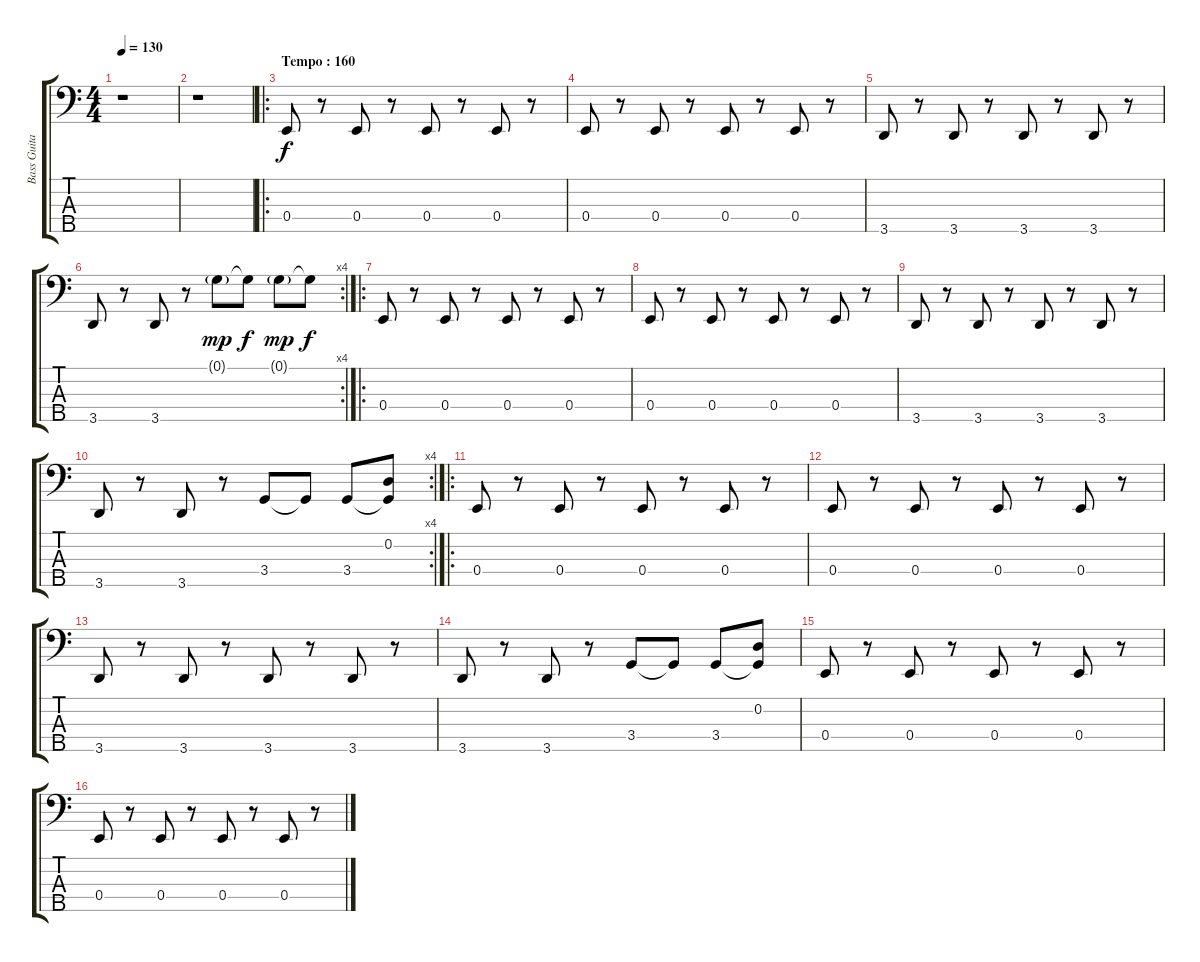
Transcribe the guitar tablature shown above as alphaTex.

\track ("Bass Guitar" "Bass Guita") {instrument electricbassfinger}
\staff {score tabs}
\tuning (G2 D2 A1 E1 B0) {hide}
\ts (4 4)
\tempo 130
\clef f4
\ks c
r.1{dy f} |
r.1 |
\ro
\section ("" "Tempo : 160")
0.4.8 r.8 0.4.8 r.8 0.4.8 r.8 0.4.8 r.8 |
0.4.8 r.8 0.4.8 r.8 0.4.8 r.8 0.4.8 r.8 |
3.5.8 r.8 3.5.8 r.8 3.5.8 r.8 3.5.8 r.8 |
\rc 4
3.5.8 r.8 3.5.8 r.8 0.1{g}.8{dy mp} 0.1{t}.8{dy f} 0.1{g}.8{dy mp} 0.1{t}.8{dy f} |
\ro
0.4.8 r.8 0.4.8 r.8 0.4.8 r.8 0.4.8 r.8 |
0.4.8 r.8 0.4.8 r.8 0.4.8 r.8 0.4.8 r.8 |
3.5.8 r.8 3.5.8 r.8 3.5.8 r.8 3.5.8 r.8 |
\rc 4
3.5.8 r.8 3.5.8 r.8 3.4.8 3.4{t}.8 3.4.8 (0.2 3.4{t}).8 |
\ro
0.4.8 r.8 0.4.8 r.8 0.4.8 r.8 0.4.8 r.8 |
0.4.8 r.8 0.4.8 r.8 0.4.8 r.8 0.4.8 r.8 |
3.5.8 r.8 3.5.8 r.8 3.5.8 r.8 3.5.8 r.8 |
3.5.8 r.8 3.5.8 r.8 3.4.8 3.4{t}.8 3.4.8 (0.2 3.4{t}).8 |
0.4.8 r.8 0.4.8 r.8 0.4.8 r.8 0.4.8 r.8 |
0.4.8 r.8 0.4.8 r.8 0.4.8 r.8 0.4.8 r.8
